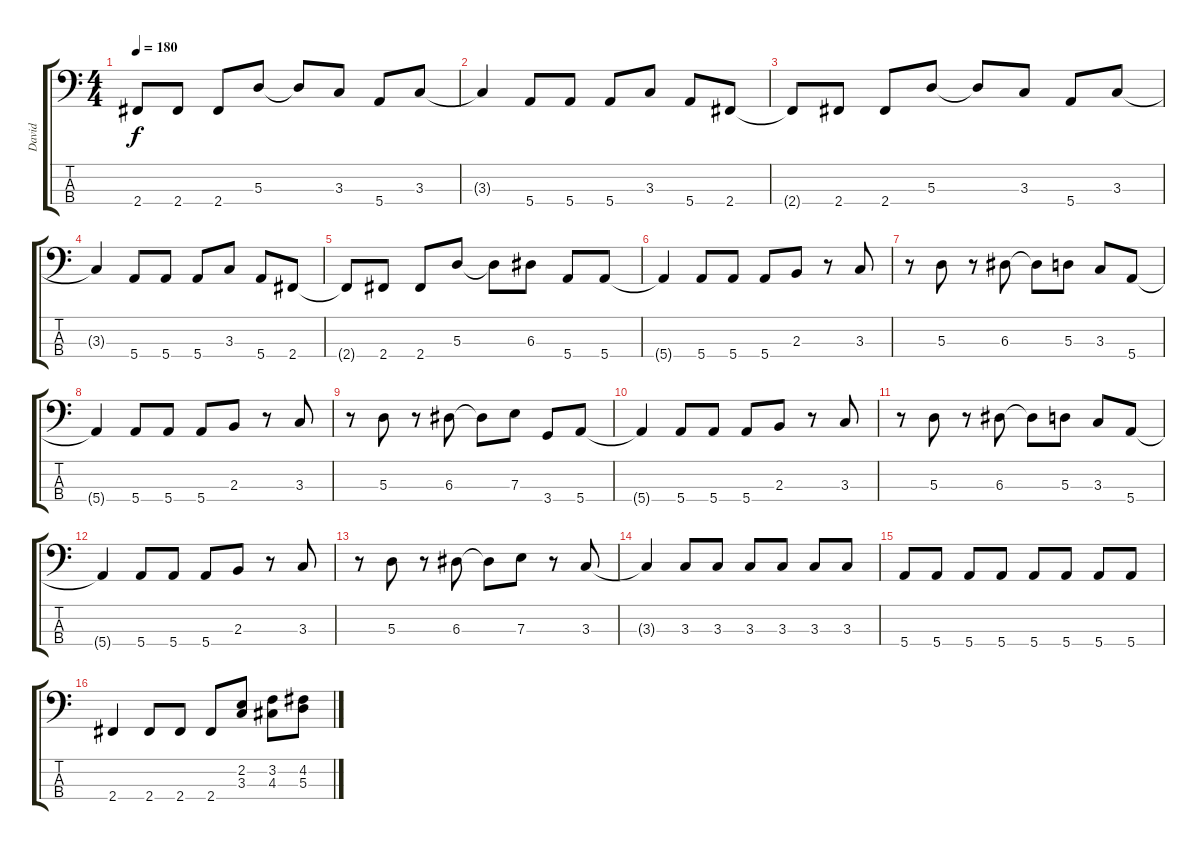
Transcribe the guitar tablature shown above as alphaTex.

\track ("David" "David") {instrument slapbass2}
\staff {score tabs}
\tuning (G2 D2 A1 E1) {hide}
\ts (4 4)
\tempo 180
\clef f4
\ks c
2.4{t}.8{dy f} 2.4.8 2.4.8 5.3.8 5.3{t}.8 3.3.8 5.4.8 3.3.8 |
3.3{t}.4 5.4.8 5.4.8 5.4.8 3.3.8 5.4.8 2.4.8 |
2.4{t}.8 2.4.8 2.4.8 5.3.8 5.3{t}.8 3.3.8 5.4.8 3.3.8 |
3.3{t}.4 5.4.8 5.4.8 5.4.8 3.3.8 5.4.8 2.4.8 |
2.4{t}.8 2.4.8 2.4.8 5.3.8 5.3{t}.8 6.3.8 5.4.8 5.4.8 |
5.4{t}.4 5.4.8 5.4.8 5.4.8 2.3.8 r.8 3.3.8 |
r.8 5.3.8 r.8 6.3.8 6.3{t}.8 5.3.8 3.3.8 5.4.8 |
5.4{t}.4 5.4.8 5.4.8 5.4.8 2.3.8 r.8 3.3.8 |
r.8 5.3.8 r.8 6.3.8 6.3{t}.8 7.3.8 3.4.8 5.4.8 |
5.4{t}.4 5.4.8 5.4.8 5.4.8 2.3.8 r.8 3.3.8 |
r.8 5.3.8 r.8 6.3.8 6.3{t}.8 5.3.8 3.3.8 5.4.8 |
5.4{t}.4 5.4.8 5.4.8 5.4.8 2.3.8 r.8 3.3.8 |
r.8 5.3.8 r.8 6.3.8 6.3{t}.8 7.3.8 r.8 3.3.8 |
3.3{t}.4 3.3.8 3.3.8 3.3.8 3.3.8 3.3.8 3.3.8 |
5.4.8 5.4.8 5.4.8 5.4.8 5.4.8 5.4.8 5.4.8 5.4.8 |
2.4.4 2.4.8 2.4.8 2.4.8 (2.2 3.3).8 (3.2 4.3).8 (4.2 5.3).8
